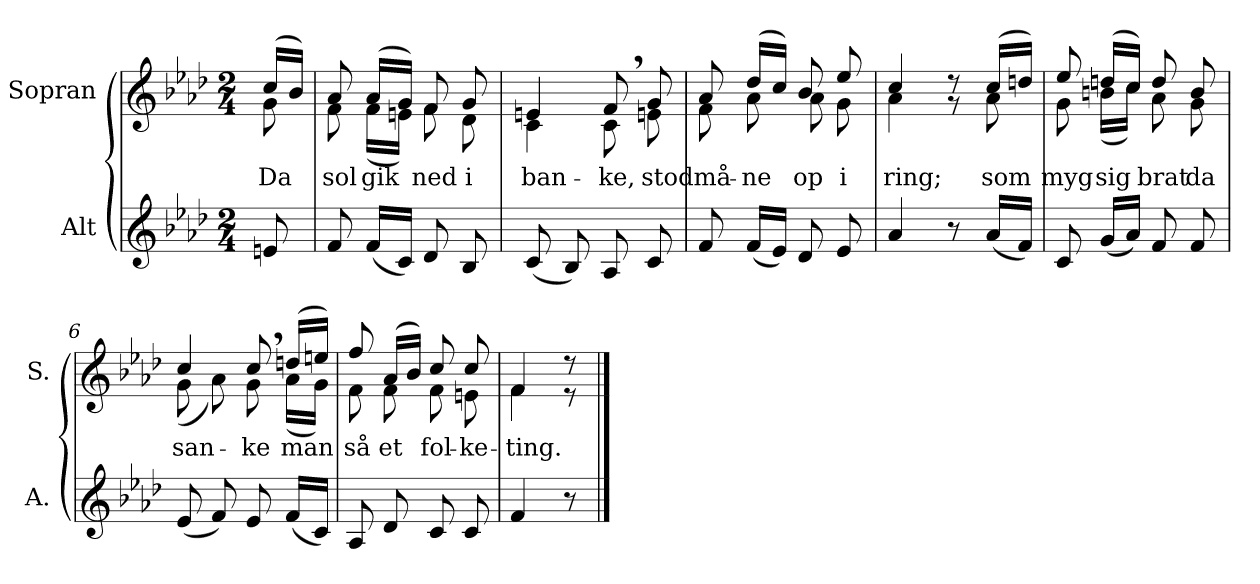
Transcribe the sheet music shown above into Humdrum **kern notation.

**kern	**kern	**text
*part2	*part1	*part1
*staff2	*staff1	*staff1
*I"Alt	*I"Sopran	*
*I'A.	*I'S.	*
*clefG2	*clefG2	*
*k[b-e-a-d-]	*k[b-e-a-d-]	*
*M2/4	*M2/4	*
=	=	=
!	!	!LO:LY:b
*	*^	*
8en/	(>16cc/LL	8g\	Da
.	16b-/JJ)	.	.
=1	=1	=1	=1
!	!	!	!LO:LY:b
8f/	8a-/	8f\	sol
!	!	!	!LO:LY:b
(<16f/LL	(>16a-/LL	(<16f\LL	gik
16c/JJ)	16g/JJ)	16en\JJ)	.
!	!	!	!LO:LY:b
8d-/	8f/	8f\	ned
!	!	!	!LO:LY:b
8B-/	8g/	8d-\	i
=2	=2	=2	=2
!	!	!	!LO:LY:b
(<8c/	4en/	4c\	ban-
8B-/)	.	.	.
!	!	!	!LO:LY:b
8A-/	8f,/	8c\	-ke,
!	!	!	!LO:LY:b
8c/	8g/	8eni\	stod
=3	=3	=3	=3
!	!	!	!LO:LY:b
8f/	8a-/	8f\	må-
!	!	!	!LO:LY:b
(<16f/LL	(>16dd-/LL	8a-\	-ne
16e-/JJ)	16cc/JJ)	.	.
!	!	!	!LO:LY:b
8d-/	8b-/	8a-\	op
!	!	!	!LO:LY:b
8e-/	8ee-/	8g\	i
=4	=4	=4	=4
!	!	!	!LO:LY:b
4a-/	4cc/	4a-\	ring;
8r	8r	8r	.
!	!	!	!LO:LY:b
(<16a-/LL	(>16cc/LL	8a-\	som
16f/JJ)	16ddn/JJ)	.	.
!!LO:LB:g=z	!!
=5	=5	=5	=5
!	!	!	!LO:LY:b
8c/	8ee-/	8g\	myg
!	!	!	!LO:LY:b
(<16g/LL	(>16ddn/LL	(<16bn\LL	sig
16a-/JJ)	16cc/JJ)	16cc\JJ)	.
!	!	!	!LO:LY:b
8f/	8dd/	8a-\	brat
!	!	!	!LO:LY:b
8f/	8b/	8g\	da
=6	=6	=6	=6
!	!	!	!LO:LY:b
(<8e-/	4cc/	(<8g\	san-
8f/)	.	8a-\)	.
!	!	!	!LO:LY:b
8e-/	8cc,/	8g\	-ke
!	!	!	!LO:LY:b
(<16f/LL	(>16ddn/LL	(<16a-\LL	man
16c/JJ)	16een/JJ)	16g\JJ)	.
=7	=7	=7	=7
!	!	!	!LO:LY:b
8A-/	8ff/	8f\	så
!	!	!	!LO:LY:b
8d-/	(>16a-/LL	8f\	et
.	16b-/JJ)	.	.
!	!	!	!LO:LY:b
8c/	8cc/	8f\	fol-
!	!	!	!LO:LY:b
8c/	8cc/	8en\	-ke-
=8	=8	=8	=8
!	!	!	!LO:LY:b
4f/	4f/	4f\	-ting.
8r	8r	8r	.
*	*v	*v	*
==	==	==
*-	*-	*-
